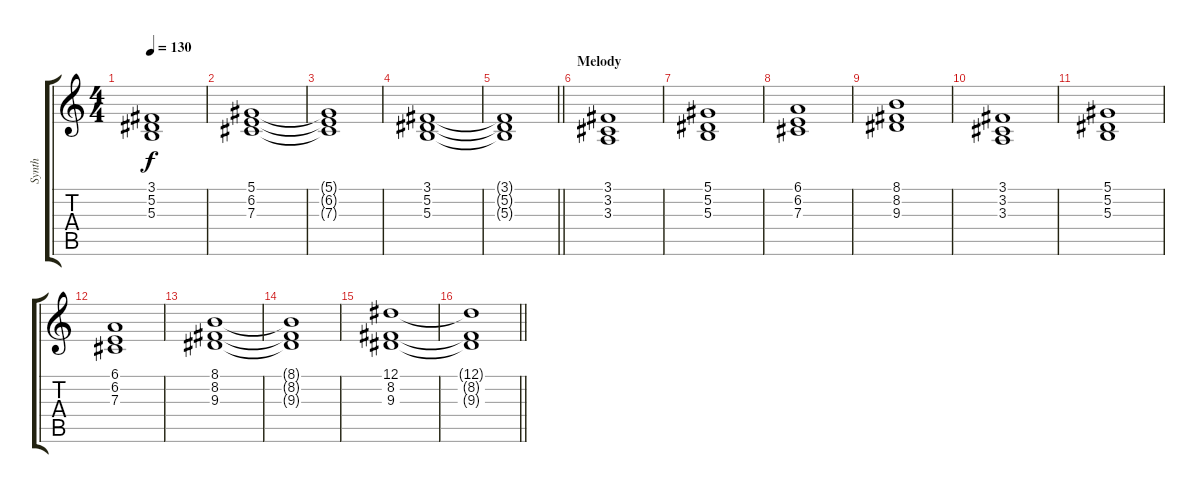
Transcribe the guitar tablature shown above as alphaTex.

\track ("Synth" "Synth") {instrument stringensemble1}
\staff {score tabs}
\tuning (Eb4 Bb3 Gb3 Db3 Ab2 Eb2) {hide}
\ts (4 4)
\tempo 130
\clef g2
\ks c
(3.1{t} 5.2{t} 5.3{t}).1{dy f} |
(5.1 6.2 7.3).1 |
(5.1{t} 6.2{t} 7.3{t}).1 |
(3.1 5.2 5.3).1 |
\barLineRight lightlight
(3.1{t} 5.2{t} 5.3{t}).1 |
\section ("" "Melody")
(3.1 3.2 3.3).1 |
(5.1 5.2 5.3).1 |
(6.1 6.2 7.3).1 |
(8.1 8.2 9.3).1 |
(3.1 3.2 3.3).1 |
(5.1 5.2 5.3).1 |
(6.1 6.2 7.3).1 |
(8.1 8.2 9.3).1 |
(8.1{t} 8.2{t} 9.3{t}).1 |
(12.1 8.2 9.3).1 |
\barLineRight lightlight
(12.1{t} 8.2{t} 9.3{t}).1
